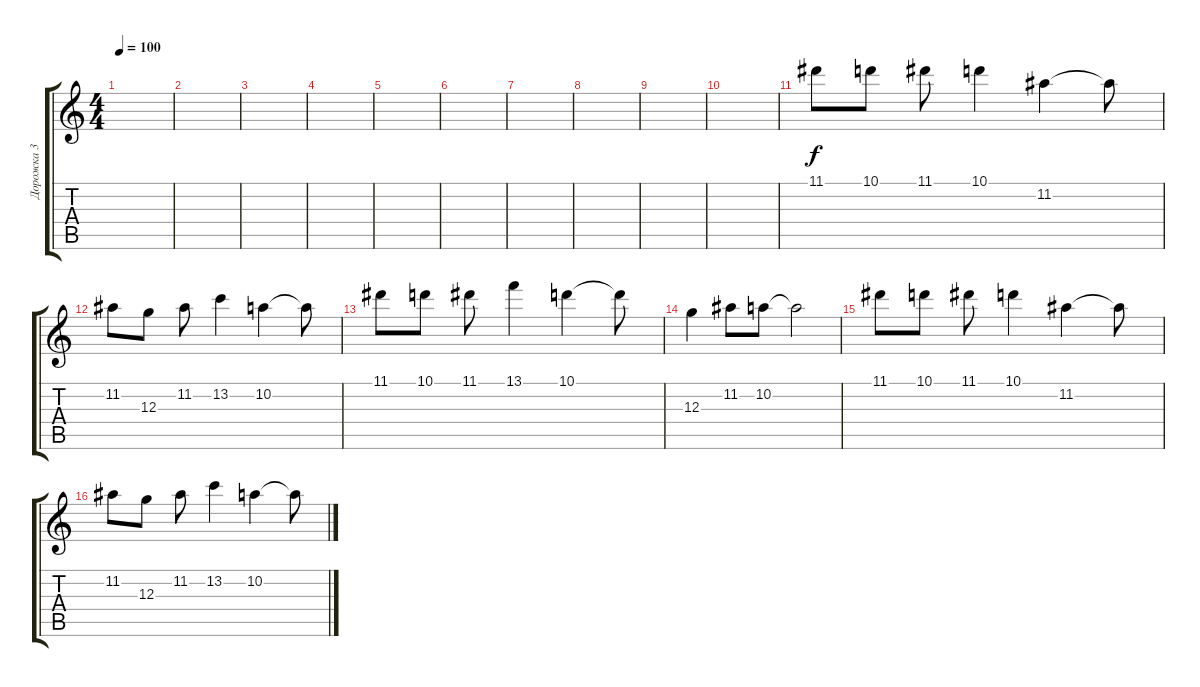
\track ("Дорожка 3" "Дорожка 3") {instrument electricpiano1}
\staff {score tabs}
\tuning (E5 B4 G4 D4 A3 D3) {hide}
\ts (4 4)
\tempo 100
\clef g2
\ks c
|
|
|
|
|
|
|
|
|
|
11.1.8 10.1.8 11.1.8 10.1.4 11.2.4 11.2{t}.8 |
11.2.8 12.3.8 11.2.8 13.2.4 10.2.4 10.2{t}.8 |
11.1.8 10.1.8 11.1.8 13.1.4 10.1.4 10.1{t}.8 |
12.3.4 11.2.8 10.2.8 10.2{t}.2 |
11.1.8 10.1.8 11.1.8 10.1.4 11.2.4 11.2{t}.8 |
11.2.8 12.3.8 11.2.8 13.2.4 10.2.4 10.2{t}.8
